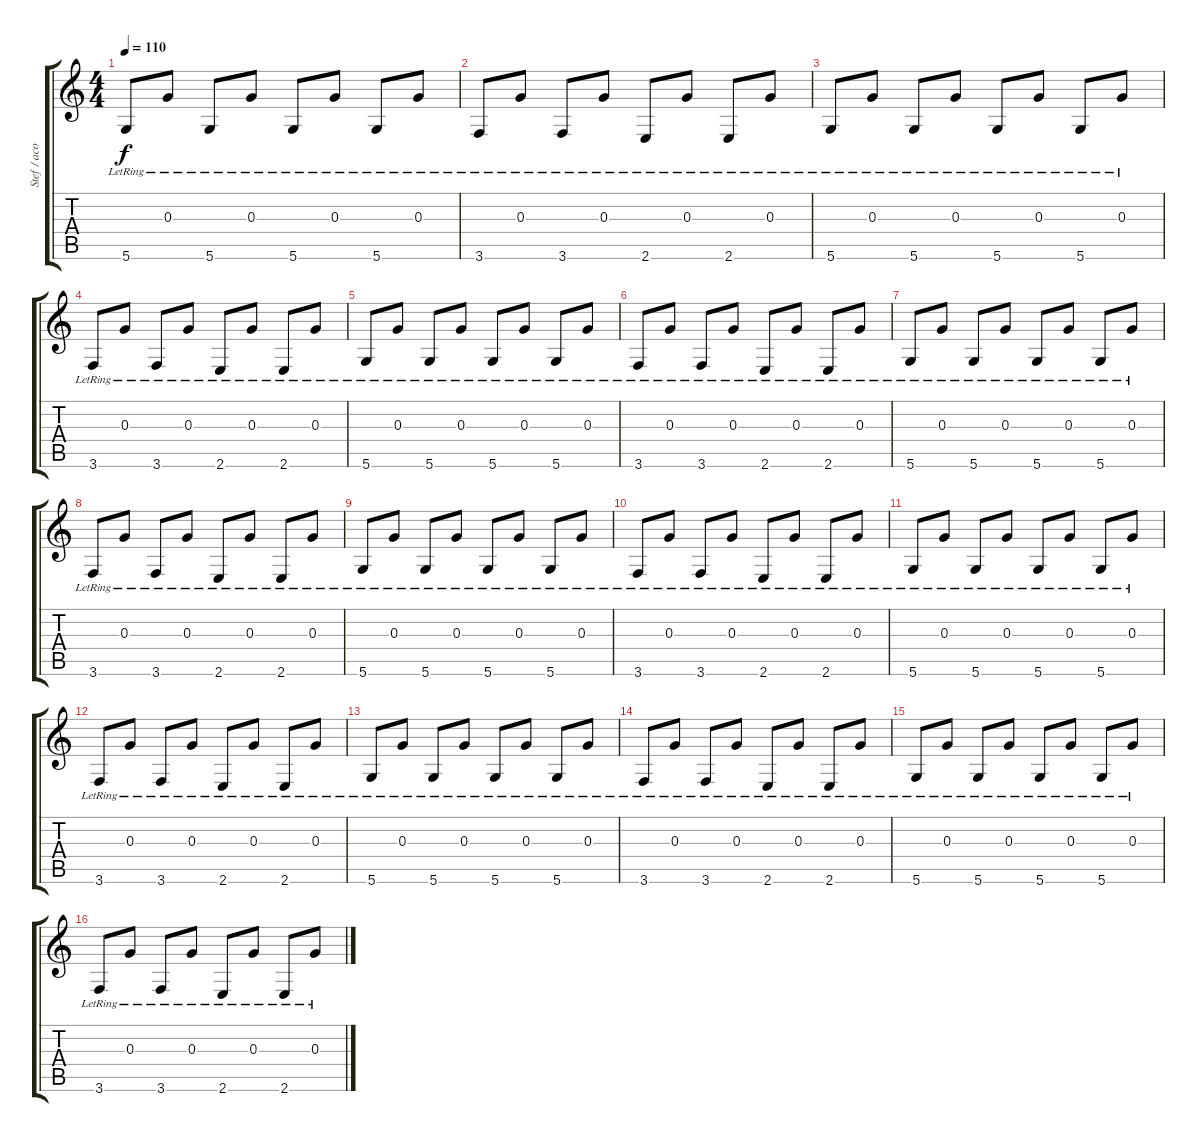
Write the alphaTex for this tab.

\track ("Stef / acoustic guitar" "Stef / aco") {instrument acousticguitarsteel}
\staff {score tabs}
\tuning (E4 B3 G3 D3 A2 D2) {hide}
\ts (4 4)
\tempo 110
\clef g2
\ks c
5.6{lr}.8{dy f} 0.3{lr}.8 5.6{lr}.8 0.3{lr}.8 5.6{lr}.8 0.3{lr}.8 5.6{lr}.8 0.3{lr}.8 |
3.6{lr}.8 0.3{lr}.8 3.6{lr}.8 0.3{lr}.8 2.6{lr}.8 0.3{lr}.8 2.6{lr}.8 0.3{lr}.8 |
5.6{lr}.8 0.3{lr}.8 5.6{lr}.8 0.3{lr}.8 5.6{lr}.8 0.3{lr}.8 5.6{lr}.8 0.3{lr}.8 |
3.6{lr}.8 0.3{lr}.8 3.6{lr}.8 0.3{lr}.8 2.6{lr}.8 0.3{lr}.8 2.6{lr}.8 0.3{lr}.8 |
5.6{lr}.8 0.3{lr}.8 5.6{lr}.8 0.3{lr}.8 5.6{lr}.8 0.3{lr}.8 5.6{lr}.8 0.3{lr}.8 |
3.6{lr}.8 0.3{lr}.8 3.6{lr}.8 0.3{lr}.8 2.6{lr}.8 0.3{lr}.8 2.6{lr}.8 0.3{lr}.8 |
5.6{lr}.8 0.3{lr}.8 5.6{lr}.8 0.3{lr}.8 5.6{lr}.8 0.3{lr}.8 5.6{lr}.8 0.3{lr}.8 |
3.6{lr}.8 0.3{lr}.8 3.6{lr}.8 0.3{lr}.8 2.6{lr}.8 0.3{lr}.8 2.6{lr}.8 0.3{lr}.8 |
5.6{lr}.8 0.3{lr}.8 5.6{lr}.8 0.3{lr}.8 5.6{lr}.8 0.3{lr}.8 5.6{lr}.8 0.3{lr}.8 |
3.6{lr}.8 0.3{lr}.8 3.6{lr}.8 0.3{lr}.8 2.6{lr}.8 0.3{lr}.8 2.6{lr}.8 0.3{lr}.8 |
5.6{lr}.8 0.3{lr}.8 5.6{lr}.8 0.3{lr}.8 5.6{lr}.8 0.3{lr}.8 5.6{lr}.8 0.3{lr}.8 |
3.6{lr}.8 0.3{lr}.8 3.6{lr}.8 0.3{lr}.8 2.6{lr}.8 0.3{lr}.8 2.6{lr}.8 0.3{lr}.8 |
5.6{lr}.8 0.3{lr}.8 5.6{lr}.8 0.3{lr}.8 5.6{lr}.8 0.3{lr}.8 5.6{lr}.8 0.3{lr}.8 |
3.6{lr}.8 0.3{lr}.8 3.6{lr}.8 0.3{lr}.8 2.6{lr}.8 0.3{lr}.8 2.6{lr}.8 0.3{lr}.8 |
5.6{lr}.8 0.3{lr}.8 5.6{lr}.8 0.3{lr}.8 5.6{lr}.8 0.3{lr}.8 5.6{lr}.8 0.3{lr}.8 |
3.6{lr}.8 0.3{lr}.8 3.6{lr}.8 0.3{lr}.8 2.6{lr}.8 0.3{lr}.8 2.6{lr}.8 0.3{lr}.8
